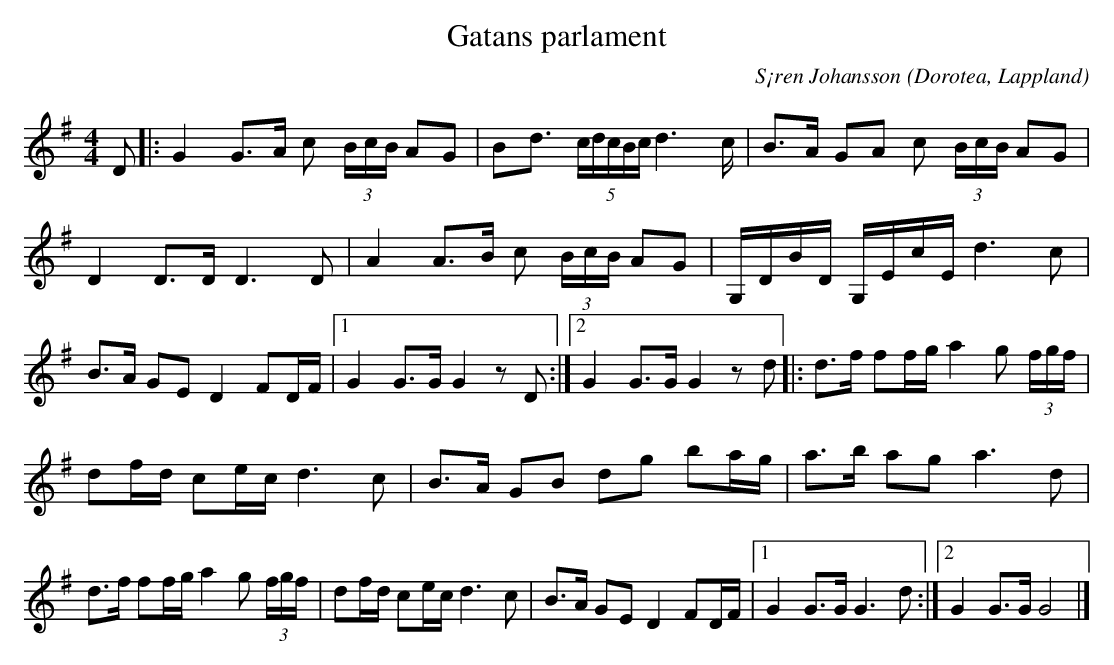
X:1
T:Gatans parlament
C:S¡ren Johansson
O:Dorotea, Lappland
M:4/4
L:1/16
K:G
D2|:G4 G3A c2 (3BcB A2G2|B2d3 (5cdcBc d6 c|B3A G2A2 c2 (3BcB A2G2|D4 D3D D6 D2|A4 A3B c2 (3BcB A2G2|G,DBD G,EcE d6 c2|B3A G2E2 D4 F2DF|1G4 G3G G4 z2 D2 :|2G4 G3G G4 z2 d2|:d3f f2fg a4 g2 (3fgf|d2fd c2ec d6 c2|B3A G2B2 d2g2 b2ag|a3b a2g2 a6 d2|d3f f2fg a4 g2 (3fgf|d2fd c2ec d6 c2|B3A G2E2 D4 F2DF|1 G4 G3G G6 d2:|2G4 G3G G8|]
